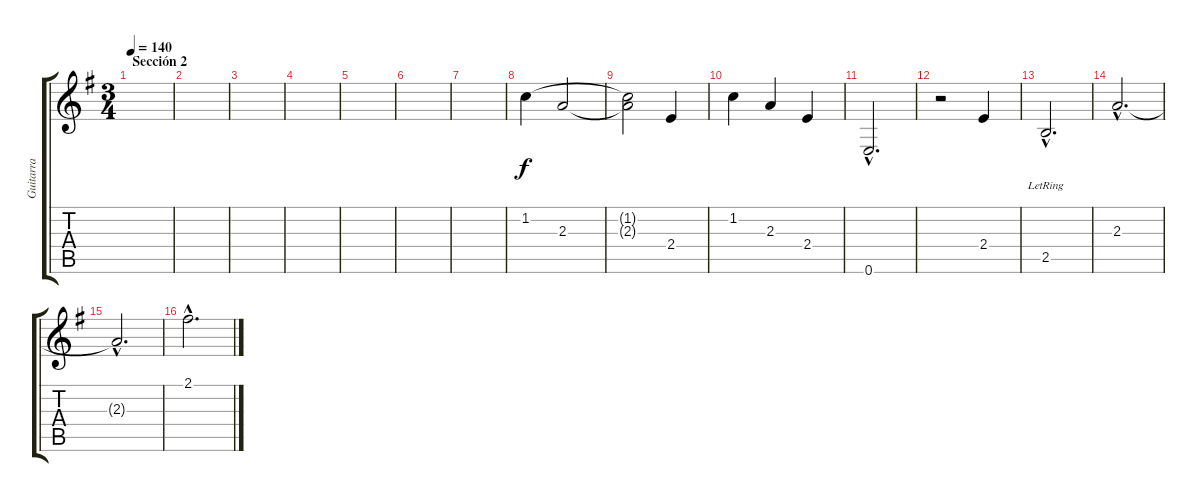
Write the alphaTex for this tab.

\track ("Guitarra" "Guitarra") {instrument acousticguitarnylon}
\staff {score tabs}
\tuning (E4 B3 G3 D3 A2 E2) {hide}
\ts (3 4)
\section ("" "Sección 2")
\tempo 140
\clef g2
\ks g
|
|
|
|
|
|
|
1.2.4{dy f} 2.3.2 |
(1.2{t} 2.3{t}).2 2.4.4 |
1.2.4 2.3.4 2.4.4 |
0.6{hac}.2{d} |
r.2 2.4.4 |
2.5{hac lr}.2{d} |
2.3{hac}.2{d} |
2.3{hac t}.2{d} |
2.1{hac}.2{d}
